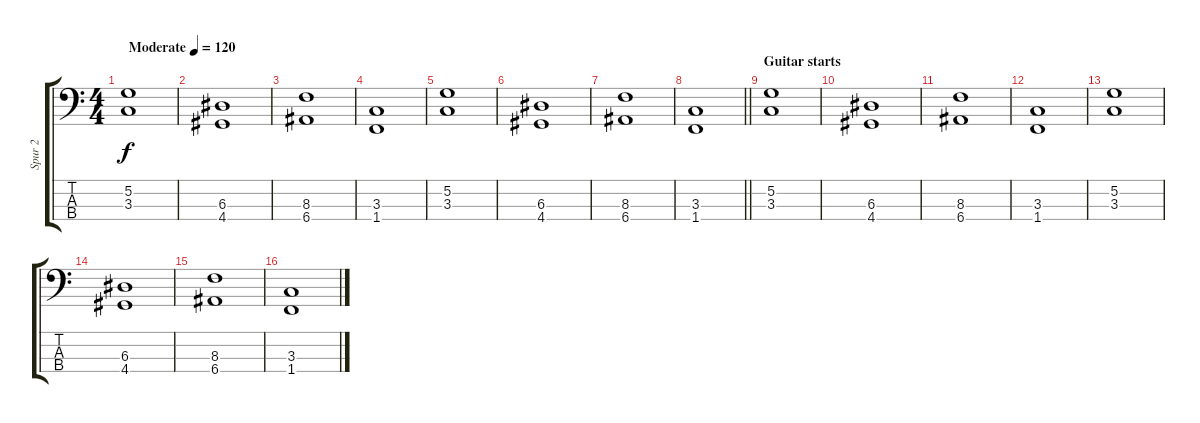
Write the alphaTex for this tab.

\track ("Spur 2" "Spur 2") {instrument electricbasspick}
\staff {score tabs}
\tuning (G2 D2 A1 E1) {hide}
\ts (4 4)
\tempo (120 "Moderate")
\clef f4
\ks c
(5.2 3.3).1{dy f instrument acousticguitarsteel} |
(6.3 4.4).1 |
(8.3 6.4).1 |
(3.3 1.4).1 |
(5.2 3.3).1 |
(6.3 4.4).1 |
(8.3 6.4).1 |
\barLineRight lightlight
(3.3 1.4).1 |
\section ("" "Guitar starts")
(5.2 3.3).1 |
(6.3 4.4).1 |
(8.3 6.4).1 |
(3.3 1.4).1 |
(5.2 3.3).1 |
(6.3 4.4).1 |
(8.3 6.4).1 |
(3.3 1.4).1
